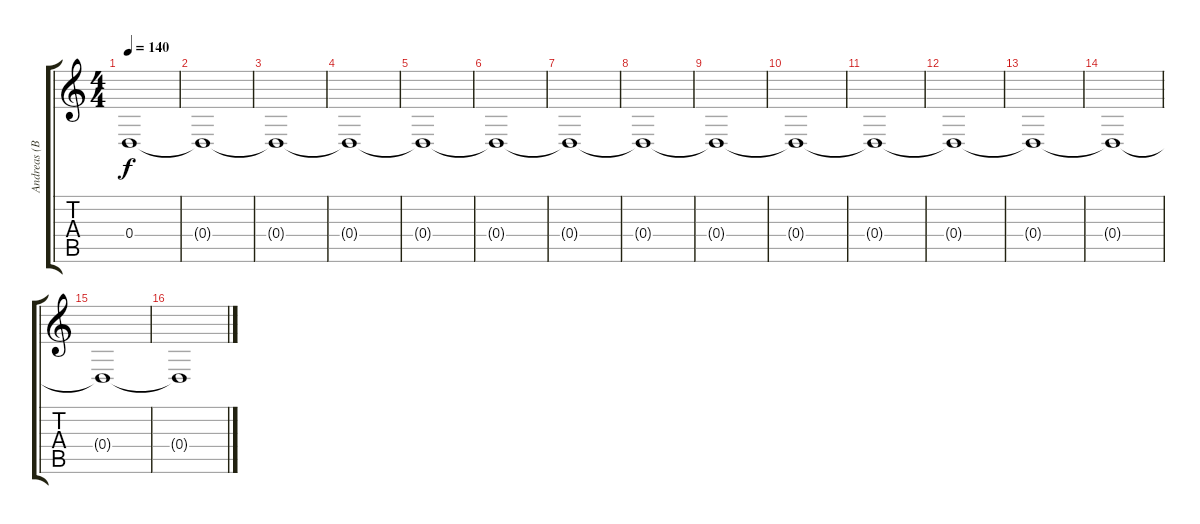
\track ("Andreas (Back Keyboard)" "Andreas (B") {instrument synthstrings2}
\staff {score tabs}
\tuning (E4 B3 G3 D3 A2 E2) {hide}
\ts (4 4)
\tempo 140
\clef g2
\ks c
0.4.1{dy f} |
0.4{t}.1 |
0.4{t}.1 |
0.4{t}.1 |
0.4{t}.1 |
0.4{t}.1 |
0.4{t}.1 |
0.4{t}.1 |
0.4{t}.1 |
0.4{t}.1 |
0.4{t}.1 |
0.4{t}.1 |
0.4{t}.1 |
0.4{t}.1 |
0.4{t}.1 |
0.4{t}.1
